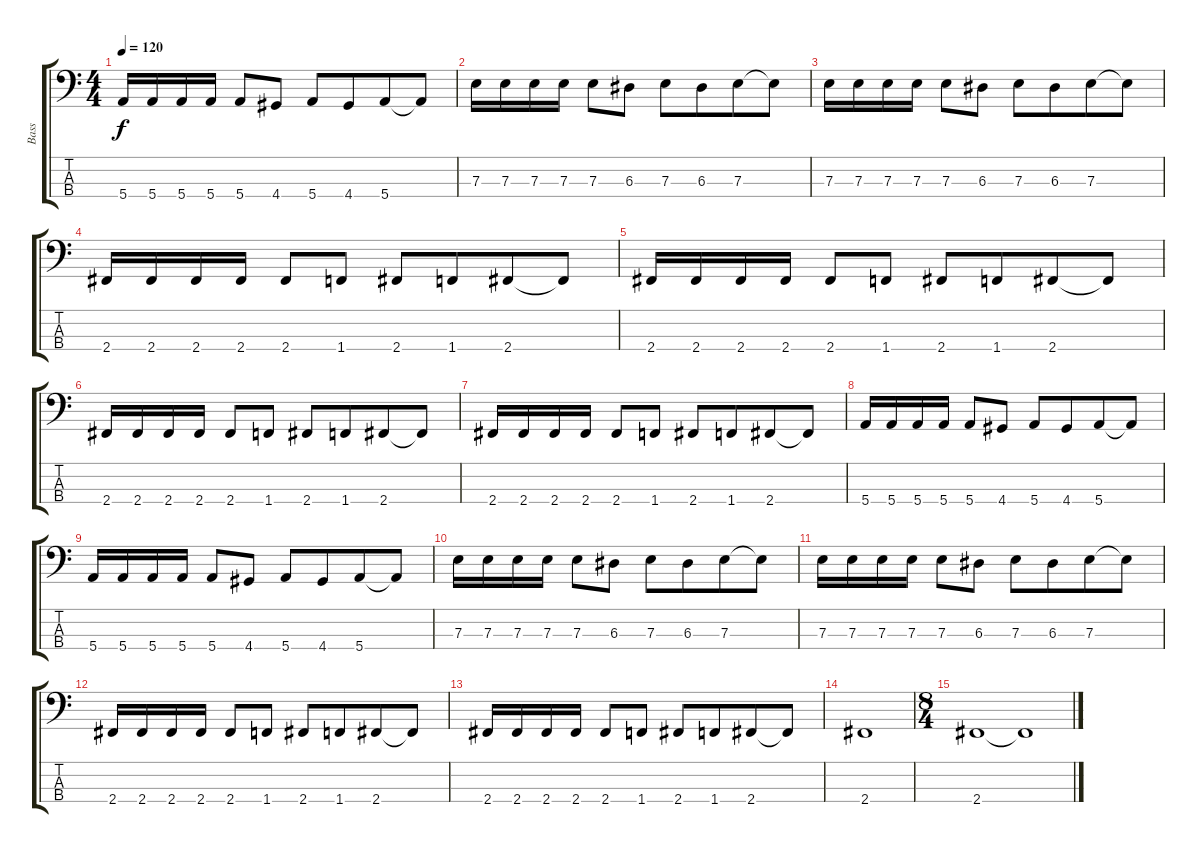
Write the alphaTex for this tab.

\track ("Bass" "Bass") {instrument electricbassfinger}
\staff {score tabs}
\tuning (G2 D2 A1 E1) {hide}
\ts (4 4)
\tempo 120
\clef f4
\ks c
5.4.16{dy f} 5.4.16 5.4.16 5.4.16 5.4.8 4.4.8 5.4.8 4.4.8{beam merge} 5.4.8 5.4{t}.8 |
7.3.16 7.3.16 7.3.16 7.3.16 7.3.8 6.3.8 7.3.8 6.3.8{beam merge} 7.3.8 7.3{t}.8 |
7.3.16 7.3.16 7.3.16 7.3.16 7.3.8 6.3.8 7.3.8 6.3.8{beam merge} 7.3.8 7.3{t}.8 |
2.4.16 2.4.16 2.4.16 2.4.16 2.4.8 1.4.8 2.4.8 1.4.8{beam merge} 2.4.8 2.4{t}.8 |
2.4.16 2.4.16 2.4.16 2.4.16 2.4.8 1.4.8 2.4.8 1.4.8{beam merge} 2.4.8 2.4{t}.8 |
2.4.16 2.4.16 2.4.16 2.4.16 2.4.8 1.4.8 2.4.8 1.4.8{beam merge} 2.4.8 2.4{t}.8 |
2.4.16 2.4.16 2.4.16 2.4.16 2.4.8 1.4.8 2.4.8 1.4.8{beam merge} 2.4.8 2.4{t}.8 |
5.4.16 5.4.16 5.4.16 5.4.16 5.4.8 4.4.8 5.4.8 4.4.8{beam merge} 5.4.8 5.4{t}.8 |
5.4.16 5.4.16 5.4.16 5.4.16 5.4.8 4.4.8 5.4.8 4.4.8{beam merge} 5.4.8 5.4{t}.8 |
7.3.16 7.3.16 7.3.16 7.3.16 7.3.8 6.3.8 7.3.8 6.3.8{beam merge} 7.3.8 7.3{t}.8 |
7.3.16 7.3.16 7.3.16 7.3.16 7.3.8 6.3.8 7.3.8 6.3.8{beam merge} 7.3.8 7.3{t}.8 |
2.4.16 2.4.16 2.4.16 2.4.16 2.4.8 1.4.8 2.4.8 1.4.8{beam merge} 2.4.8 2.4{t}.8 |
2.4.16 2.4.16 2.4.16 2.4.16 2.4.8 1.4.8 2.4.8 1.4.8{beam merge} 2.4.8 2.4{t}.8 |
2.4.1 |
\ts (8 4)
2.4.1 2.4{t}.1
